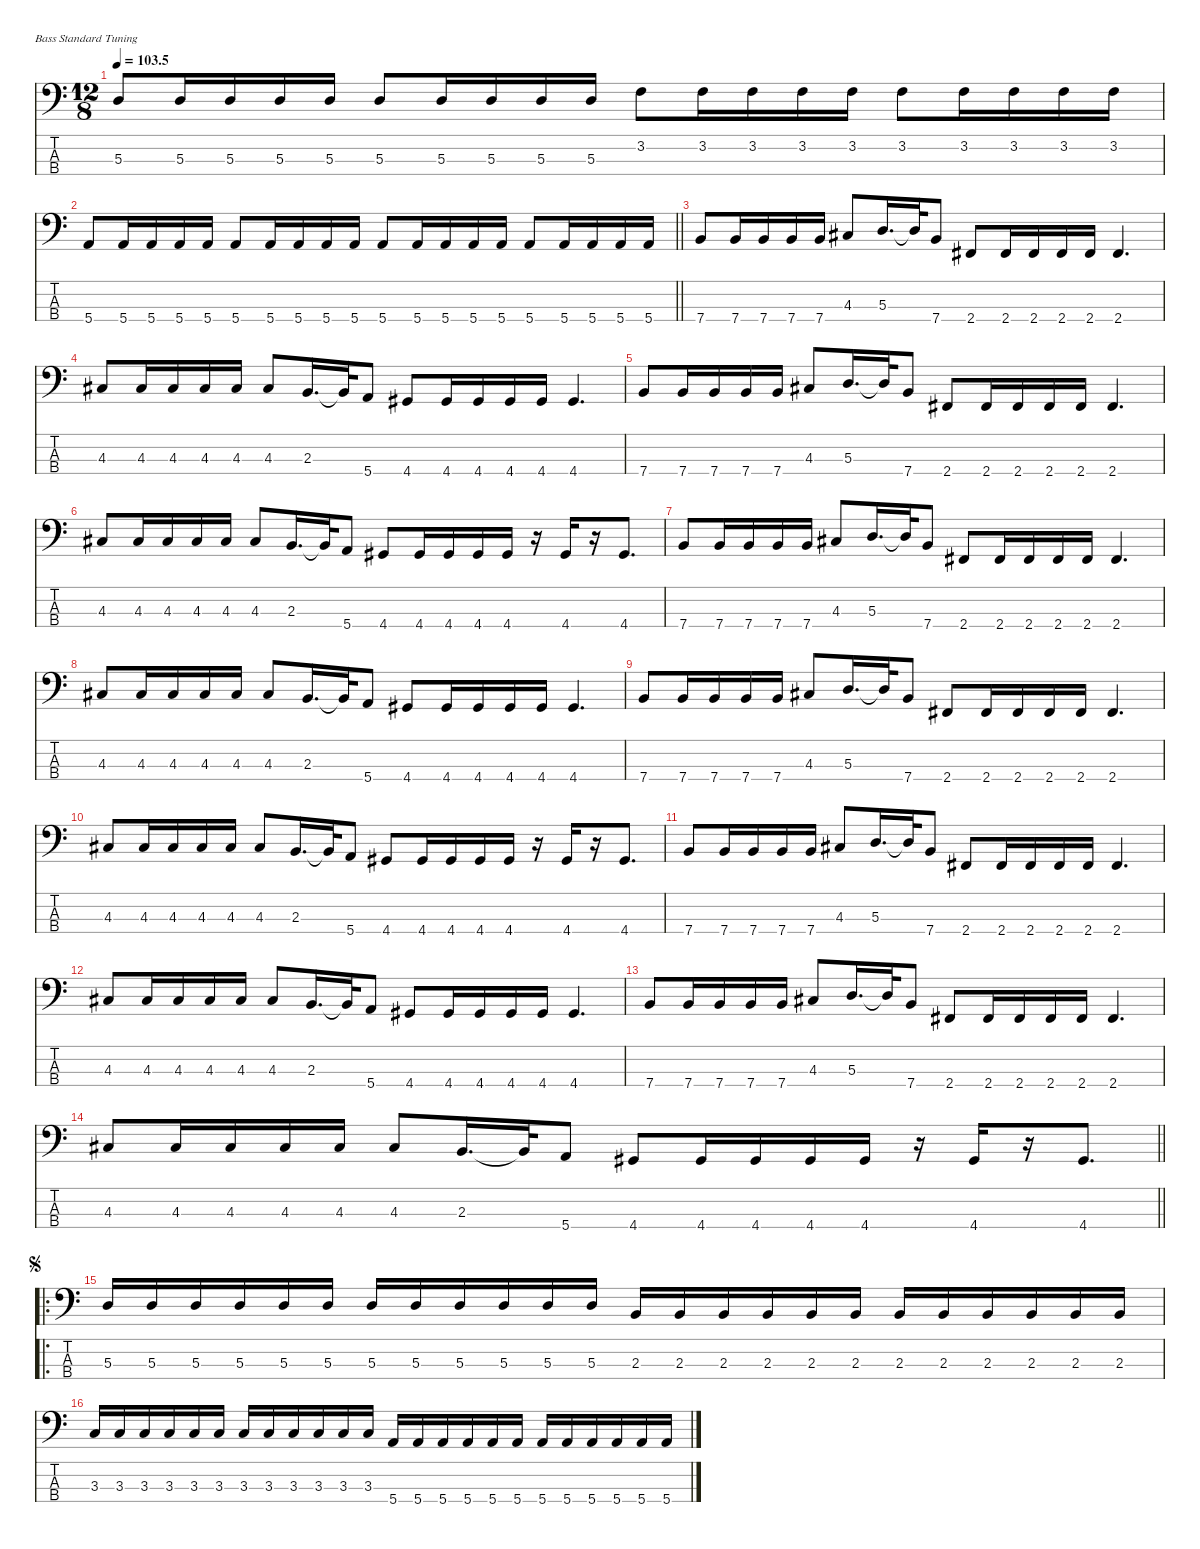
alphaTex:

\defaultSystemsLayout 4
\hideDynamics
\bracketExtendMode nobrackets
\singleTrackTrackNamePolicy hidden
\multiTrackTrackNamePolicy hidden
\firstSystemTrackNameMode fullname
\firstSystemTrackNameOrientation horizontal
\otherSystemsTrackNameOrientation horizontal
\track ("Bass" "el.bs.") {instrument electricbassfinger}
\staff {score tabs}
\tuning (G2 D2 A1 E1)
\ts (12 8)
\tempo
103.5
\accidentals auto
\clef f4
\ottava regular
\simile none
\ks c
5.3.8{dy f beam Up} 5.3.16{beam Up} 5.3.16{beam Up} 5.3.16{beam Up} 5.3.16{beam Up} 5.3.8{beam Up} 5.3.16{beam Up} 5.3.16{beam Up} 5.3.16{beam Up} 5.3.16{beam Up} 3.2.8{beam Down} 3.2.16{beam Down} 3.2.16{beam Down} 3.2.16{beam Down} 3.2.16{beam Down} 3.2.8{beam Down} 3.2.16{beam Down} 3.2.16{beam Down} 3.2.16{beam Down} 3.2.16{beam Down} |
\barLineRight lightlight
5.4.8{beam Up} 5.4.16{beam Up} 5.4.16{beam Up} 5.4.16{beam Up} 5.4.16{beam Up} 5.4.8{beam Up} 5.4.16{beam Up} 5.4.16{beam Up} 5.4.16{beam Up} 5.4.16{beam Up} 5.4.8{beam Up} 5.4.16{beam Up} 5.4.16{beam Up} 5.4.16{beam Up} 5.4.16{beam Up} 5.4.8{beam Up} 5.4.16{beam Up} 5.4.16{beam Up} 5.4.16{beam Up} 5.4.16{beam Up} |
7.4.8{beam Up} 7.4.16{beam Up} 7.4.16{beam Up} 7.4.16{beam Up} 7.4.16{beam Up} 4.3{acc #}.8{beam Up} 5.3.16{d beam Up} 5.3{t}.32{beam Up} 7.4.8{beam Up} 2.4{acc #}.8{beam Up} 2.4{acc #}.16{beam Up} 2.4{acc #}.16{beam Up} 2.4{acc #}.16{beam Up} 2.4{acc #}.16{beam Up} 2.4{acc #}.4{d beam Up} |
4.3{acc #}.8{beam Up} 4.3{acc #}.16{beam Up} 4.3{acc #}.16{beam Up} 4.3{acc #}.16{beam Up} 4.3{acc #}.16{beam Up} 4.3{acc #}.8{beam Up} 2.3.16{d beam Up} 2.3{t}.32{beam Up} 5.4.8{beam Up} 4.4{acc #}.8{beam Up} 4.4{acc #}.16{beam Up} 4.4{acc #}.16{beam Up} 4.4{acc #}.16{beam Up} 4.4{acc #}.16{beam Up} 4.4{acc #}.4{d beam Up} |
7.4.8{beam Up} 7.4.16{beam Up} 7.4.16{beam Up} 7.4.16{beam Up} 7.4.16{beam Up} 4.3{acc #}.8{beam Up} 5.3.16{d beam Up} 5.3{t}.32{beam Up} 7.4.8{beam Up} 2.4{acc #}.8{beam Up} 2.4{acc #}.16{beam Up} 2.4{acc #}.16{beam Up} 2.4{acc #}.16{beam Up} 2.4{acc #}.16{beam Up} 2.4{acc #}.4{d beam Up} |
4.3{acc #}.8{beam Up} 4.3{acc #}.16{beam Up} 4.3{acc #}.16{beam Up} 4.3{acc #}.16{beam Up} 4.3{acc #}.16{beam Up} 4.3{acc #}.8{beam Up} 2.3.16{d beam Up} 2.3{t}.32{beam Up} 5.4.8{beam Up} 4.4{acc #}.8{beam Up} 4.4{acc #}.16{beam Up} 4.4{acc #}.16{beam Up} 4.4{acc #}.16{beam Up} 4.4{acc #}.16{dy ff beam Up} r.16{beam Up} 4.4{acc #}.16{beam Up} r.16{beam Up} 4.4{acc #}.8{d beam Up} |
7.4.8{dy f beam Up} 7.4.16{beam Up} 7.4.16{beam Up} 7.4.16{beam Up} 7.4.16{beam Up} 4.3{acc #}.8{beam Up} 5.3.16{d beam Up} 5.3{t}.32{beam Up} 7.4.8{beam Up} 2.4{acc #}.8{beam Up} 2.4{acc #}.16{beam Up} 2.4{acc #}.16{beam Up} 2.4{acc #}.16{beam Up} 2.4{acc #}.16{beam Up} 2.4{acc #}.4{d beam Up} |
4.3{acc #}.8{beam Up} 4.3{acc #}.16{beam Up} 4.3{acc #}.16{beam Up} 4.3{acc #}.16{beam Up} 4.3{acc #}.16{beam Up} 4.3{acc #}.8{beam Up} 2.3.16{d beam Up} 2.3{t}.32{beam Up} 5.4.8{dy ff beam Up} 4.4{acc #}.8{dy f beam Up} 4.4{acc #}.16{beam Up} 4.4{acc #}.16{beam Up} 4.4{acc #}.16{beam Up} 4.4{acc #}.16{beam Up} 4.4{acc #}.4{d beam Up} |
7.4.8{beam Up} 7.4.16{beam Up} 7.4.16{beam Up} 7.4.16{beam Up} 7.4.16{beam Up} 4.3{acc #}.8{beam Up} 5.3.16{d beam Up} 5.3{t}.32{beam Up} 7.4.8{beam Up} 2.4{acc #}.8{beam Up} 2.4{acc #}.16{beam Up} 2.4{acc #}.16{beam Up} 2.4{acc #}.16{beam Up} 2.4{acc #}.16{beam Up} 2.4{acc #}.4{d beam Up} |
4.3{acc #}.8{beam Up} 4.3{acc #}.16{beam Up} 4.3{acc #}.16{beam Up} 4.3{acc #}.16{beam Up} 4.3{acc #}.16{beam Up} 4.3{acc #}.8{beam Up} 2.3.16{d dy ff beam Up} 2.3{t}.32{dy f beam Up} 5.4.8{dy ff beam Up} 4.4{acc #}.8{dy f beam Up} 4.4{acc #}.16{beam Up} 4.4{acc #}.16{beam Up} 4.4{acc #}.16{beam Up} 4.4{acc #}.16{beam Up} r.16{beam Up} 4.4{acc #}.16{dy ff beam Up} r.16{beam Up} 4.4{acc #}.8{d beam Up} |
7.4.8{dy f beam Up} 7.4.16{beam Up} 7.4.16{beam Up} 7.4.16{beam Up} 7.4.16{beam Up} 4.3{acc #}.8{beam Up} 5.3.16{d beam Up} 5.3{t}.32{beam Up} 7.4.8{beam Up} 2.4{acc #}.8{beam Up} 2.4{acc #}.16{beam Up} 2.4{acc #}.16{beam Up} 2.4{acc #}.16{beam Up} 2.4{acc #}.16{beam Up} 2.4{acc #}.4{d beam Up} |
4.3{acc #}.8{beam Up} 4.3{acc #}.16{beam Up} 4.3{acc #}.16{beam Up} 4.3{acc #}.16{beam Up} 4.3{acc #}.16{beam Up} 4.3{acc #}.8{beam Up} 2.3.16{d beam Up} 2.3{t}.32{beam Up} 5.4.8{dy ff beam Up} 4.4{acc #}.8{dy f beam Up} 4.4{acc #}.16{beam Up} 4.4{acc #}.16{beam Up} 4.4{acc #}.16{beam Up} 4.4{acc #}.16{beam Up} 4.4{acc #}.4{d beam Up} |
7.4.8{beam Up} 7.4.16{beam Up} 7.4.16{beam Up} 7.4.16{beam Up} 7.4.16{beam Up} 4.3{acc #}.8{beam Up} 5.3.16{d beam Up} 5.3{t}.32{beam Up} 7.4.8{beam Up} 2.4{acc #}.8{beam Up} 2.4{acc #}.16{beam Up} 2.4{acc #}.16{beam Up} 2.4{acc #}.16{beam Up} 2.4{acc #}.16{beam Up} 2.4{acc #}.4{d beam Up} |
\barLineRight lightlight
4.3{acc #}.8{beam Up} 4.3{acc #}.16{beam Up} 4.3{acc #}.16{beam Up} 4.3{acc #}.16{beam Up} 4.3{acc #}.16{beam Up} 4.3{acc #}.8{beam Up} 2.3.16{d dy ff beam Up} 2.3{t}.32{dy f beam Up} 5.4.8{dy ff beam Up} 4.4{acc #}.8{dy f beam Up} 4.4{acc #}.16{beam Up} 4.4{acc #}.16{beam Up} 4.4{acc #}.16{beam Up} 4.4{acc #}.16{dy ff beam Up} r.16{beam Up} 4.4{acc #}.16{beam Up} r.16{beam Up} 4.4{acc #}.8{d beam Up} |
\ro
\jump segno
5.3.16{dy f beam Up} 5.3.16{beam Up} 5.3.16{beam Up} 5.3.16{beam Up} 5.3.16{beam Up} 5.3.16{beam Up} 5.3.16{beam Up} 5.3.16{beam Up} 5.3.16{beam Up} 5.3.16{beam Up} 5.3.16{beam Up} 5.3.16{beam Up} 2.3.16{beam Up} 2.3.16{beam Up} 2.3.16{beam Up} 2.3.16{beam Up} 2.3.16{beam Up} 2.3.16{beam Up} 2.3.16{beam Up} 2.3.16{beam Up} 2.3.16{beam Up} 2.3.16{beam Up} 2.3.16{beam Up} 2.3.16{beam Up} |
3.3.16{beam Up} 3.3.16{beam Up} 3.3.16{beam Up} 3.3.16{beam Up} 3.3.16{beam Up} 3.3.16{beam Up} 3.3.16{beam Up} 3.3.16{beam Up} 3.3.16{beam Up} 3.3.16{beam Up} 3.3.16{beam Up} 3.3.16{beam Up} 5.4.16{beam Up} 5.4.16{beam Up} 5.4.16{beam Up} 5.4.16{beam Up} 5.4.16{beam Up} 5.4.16{beam Up} 5.4.16{beam Up} 5.4.16{beam Up} 5.4.16{beam Up} 5.4.16{beam Up} 5.4.16{beam Up} 5.4.16{beam Up}
